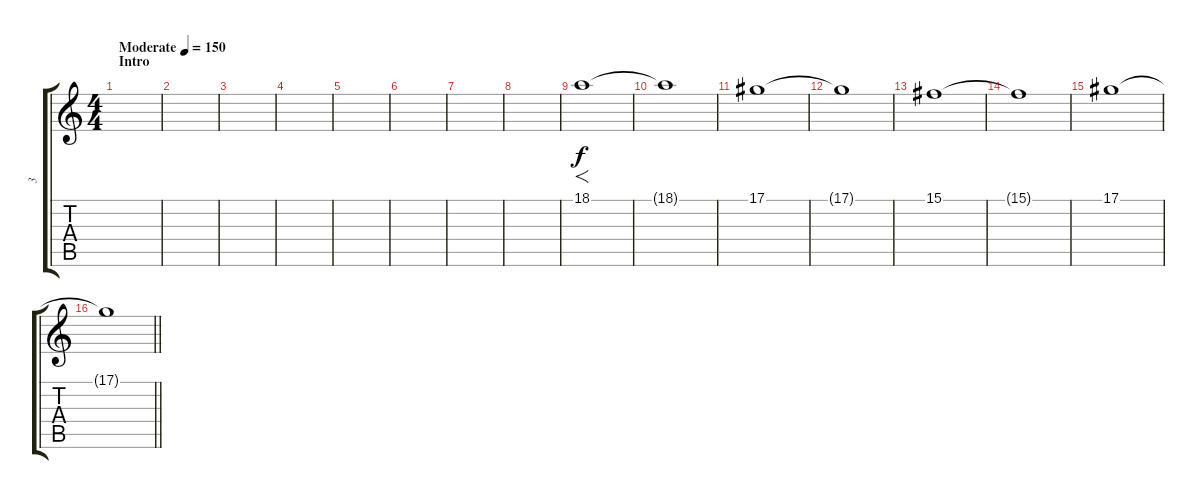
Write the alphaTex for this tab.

\track ("3" "3") {instrument tremolostrings}
\staff {score tabs}
\tuning (Eb4 Bb3 Gb3 Db3 Ab2 Db2) {hide}
\ts (4 4)
\section ("" "Intro")
\tempo (150 "Moderate")
\clef g2
\ks c
|
|
|
|
|
|
|
|
18.1.1{f} |
18.1{t}.1 |
17.1.1 |
17.1{t}.1 |
15.1.1 |
15.1{t}.1 |
17.1.1 |
\barLineRight lightlight
17.1{t}.1
